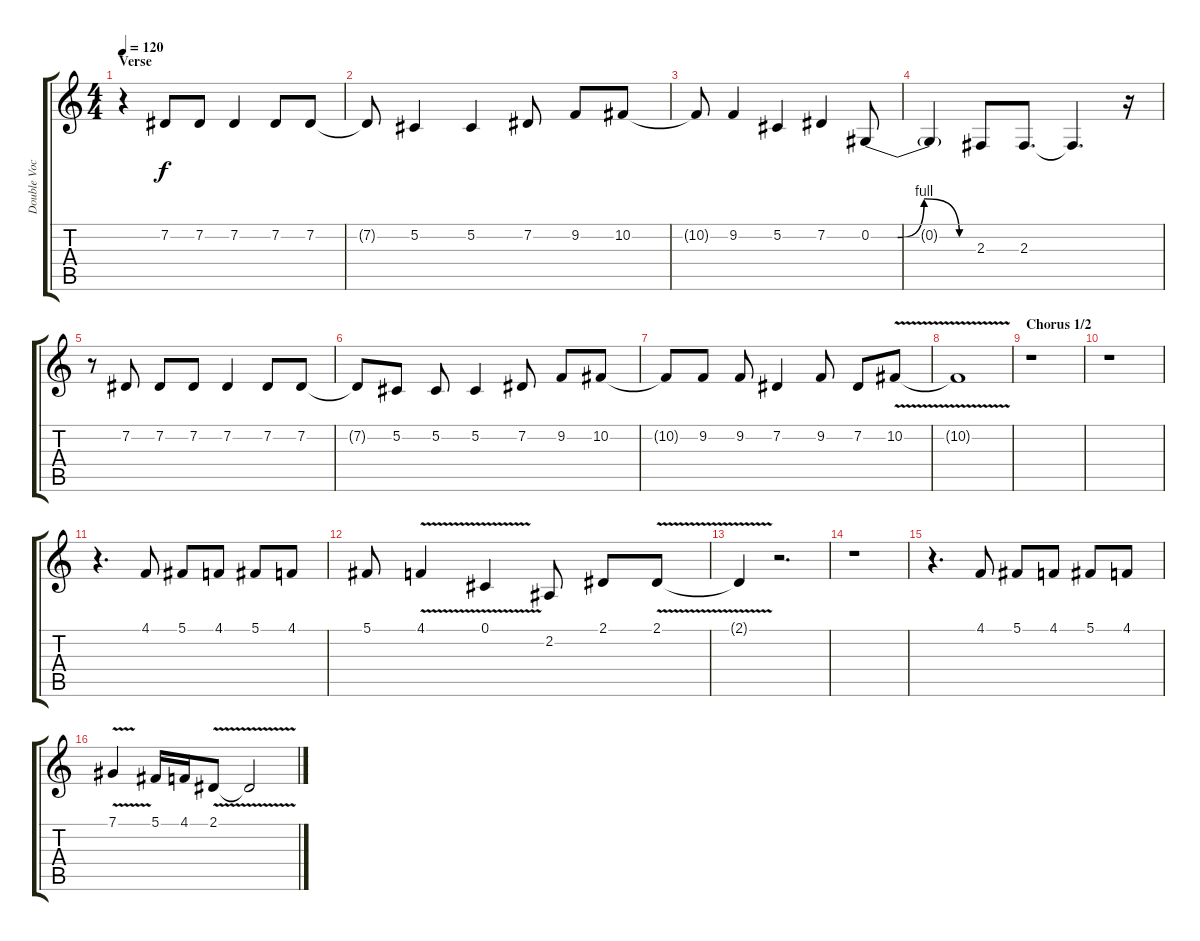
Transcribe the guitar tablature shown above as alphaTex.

\track ("Double Vocal" "Double Voc") {instrument choiraahs}
\staff {score tabs}
\tuning (Db4 Ab3 E3 B2 Gb2 B1) {hide}
\ts (4 4)
\section ("" "Verse")
\tempo 120
\clef g2
\ks c
r.4{dy f} 7.2.8 7.2.8 7.2.4 7.2.8 7.2.8 |
7.2{t}.8 5.2.4 5.2.4 7.2.8 9.2.8 10.2.8 |
10.2{t}.8 9.2.4 5.2.4 7.2.4 0.2{be (custom 0 0 15 0 30 4 50 0 60 0)}.8 |
0.2{t}.4 2.3.8 2.3.8{d} 2.3{t}.4{d} r.16 |
r.8 7.2.8 7.2.8 7.2.8 7.2.4 7.2.8 7.2.8 |
7.2{t}.8 5.2.8 5.2.8 5.2.4 7.2.8 9.2.8 10.2.8 |
10.2{t}.8 9.2.8 9.2.8 7.2.4 9.2.8 7.2.8 10.2{v}.8 |
10.2{t}.1 |
\section ("" "Chorus 1/2")
r.1 |
r.1 |
r.4{d} 4.1.8 5.1.8 4.1.8 5.1.8 4.1.8 |
5.1.8 4.1{v}.4 0.1{v}.4 2.2.8 2.1.8 2.1{v}.8 |
2.1{t}.4 r.2{d} |
r.1 |
r.4{d} 4.1.8 5.1.8 4.1.8 5.1.8 4.1.8 |
7.1{v}.4 5.1.16 4.1.16 2.1{v}.8 2.1{t}.2
